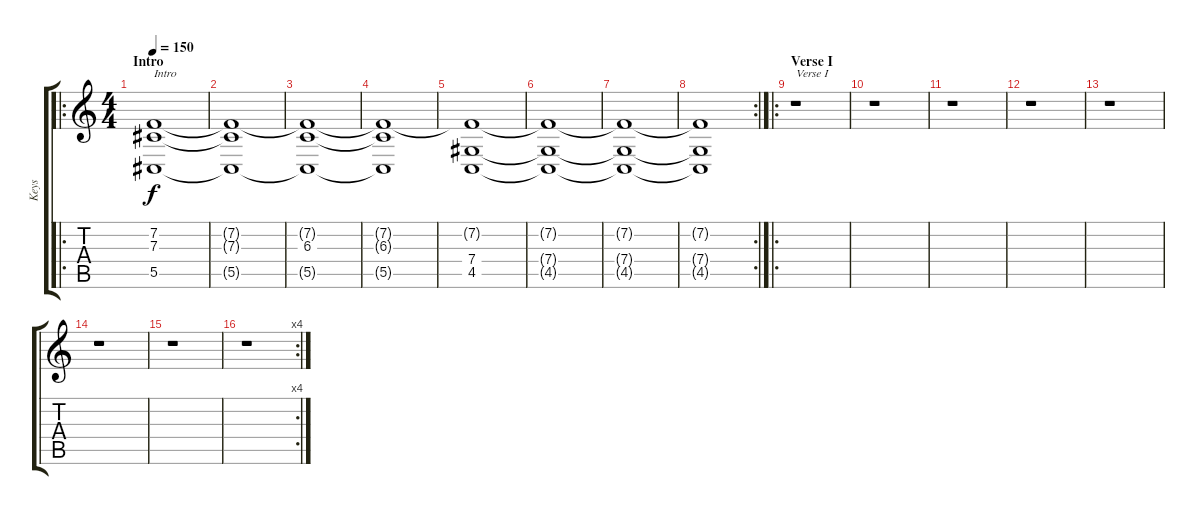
\track ("Keys" "Keys") {instrument stringensemble1}
\staff {score tabs}
\tuning (Eb4 Bb3 Gb3 Db3 Ab2 Db2) {hide}
\ro
\ts (4 4)
\section ("" "Intro")
\tempo 150
\clef g2
\ks c
(7.2 7.3 5.5).1{txt "Intro" dy f instrument stringensemble1} |
(7.2{t} 7.3{t} 5.5{t}).1 |
(7.2{t} 6.3 5.5{t}).1 |
(7.2{t} 6.3{t} 5.5{t}).1 |
(7.2{t} 7.4 4.5).1 |
(7.2{t} 7.4{t} 4.5{t}).1 |
(7.2{t} 7.4{t} 4.5{t}).1 |
\rc 2
(7.2{t} 7.4{t} 4.5{t}).1 |
\ro
\section ("" "Verse I")
r.1{txt "Verse I"} |
r.1 |
r.1 |
r.1 |
r.1 |
r.1 |
r.1 |
\rc 4
r.1
